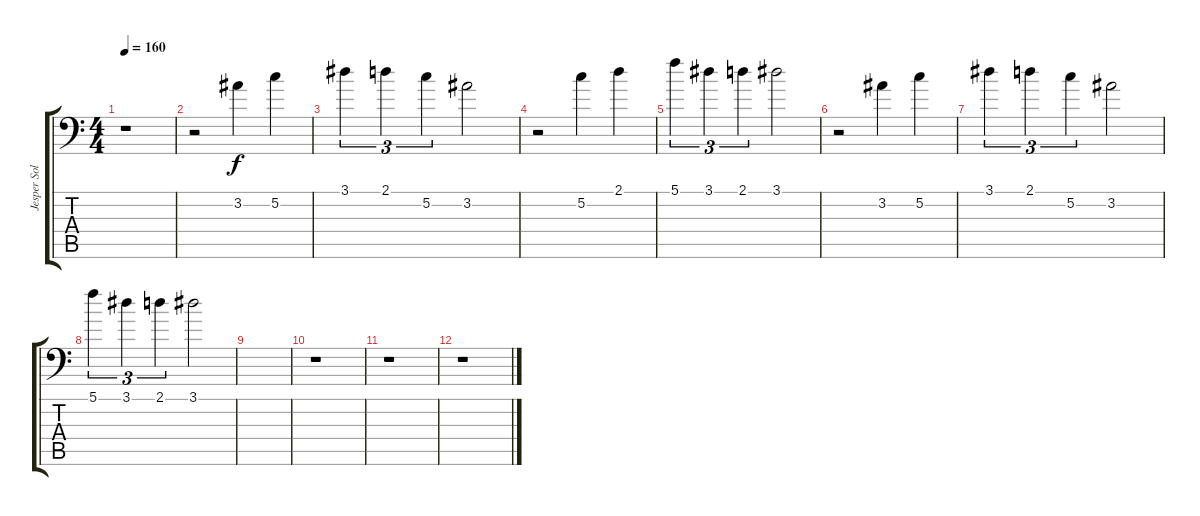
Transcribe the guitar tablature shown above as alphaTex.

\track ("Jesper Solo" "Jesper Sol") {instrument distortionguitar}
\staff {score tabs}
\tuning (C4 G3 Eb3 Bb2 F2 Bb1) {hide}
\ts (4 4)
\tempo 160
\clef f4
\ks c
r.1{dy f} |
r.2 3.2.4 5.2.4 |
3.1.4{tu (3 2)} 2.1.4{tu (3 2)} 5.2.4{tu (3 2)} 3.2.2 |
r.2 5.2.4 2.1.4 |
5.1.4{tu (3 2)} 3.1.4{tu (3 2)} 2.1.4{tu (3 2)} 3.1.2 |
r.2 3.2.4 5.2.4 |
3.1.4{tu (3 2)} 2.1.4{tu (3 2)} 5.2.4{tu (3 2)} 3.2.2 |
5.1.4{tu (3 2)} 3.1.4{tu (3 2)} 2.1.4{tu (3 2)} 3.1.2 |
|
r.1 |
r.1 |
r.1
